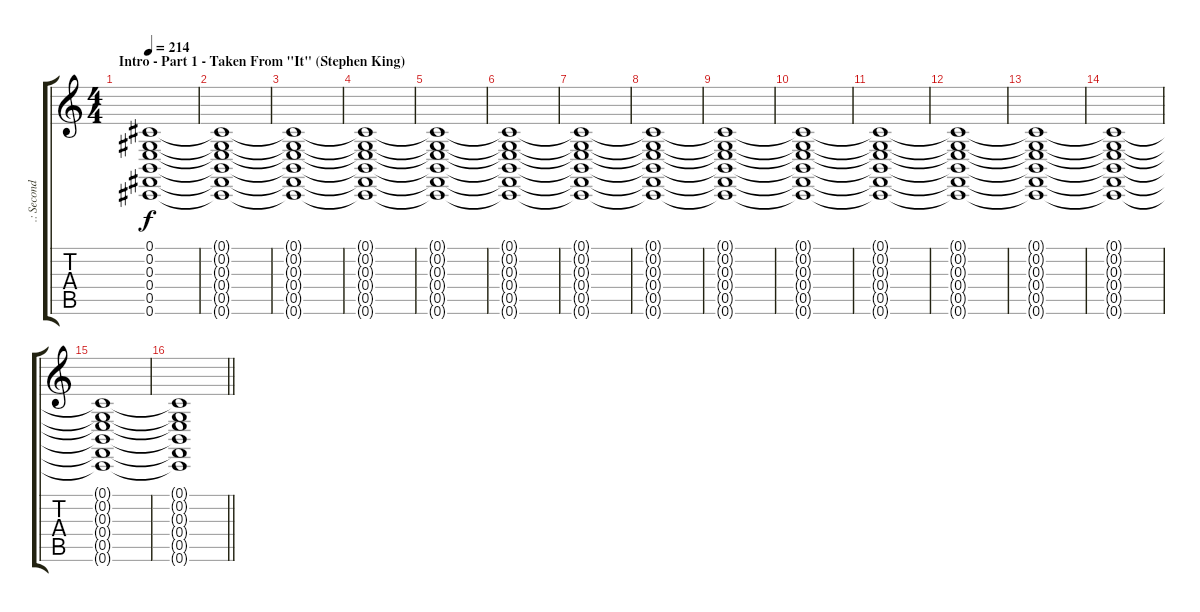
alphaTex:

\track (".: Second Keyboard :." ".: Second ") {instrument pad7halo}
\staff {score tabs}
\tuning (Db4 Ab3 E3 B2 Gb2 Db2) {hide}
\ts (4 4)
\section ("" "Intro - Part 1 - Taken From \"It\" (Stephen King)")
\tempo 214
\clef g2
\ks c
(0.1 0.2 0.3 0.4 0.5 0.6).1{dy f instrument pad7halo} |
(0.1{t} 0.2{t} 0.3{t} 0.4{t} 0.5{t} 0.6{t}).1 |
(0.1{t} 0.2{t} 0.3{t} 0.4{t} 0.5{t} 0.6{t}).1 |
(0.1{t} 0.2{t} 0.3{t} 0.4{t} 0.5{t} 0.6{t}).1 |
(0.1{t} 0.2{t} 0.3{t} 0.4{t} 0.5{t} 0.6{t}).1 |
(0.1{t} 0.2{t} 0.3{t} 0.4{t} 0.5{t} 0.6{t}).1 |
(0.1{t} 0.2{t} 0.3{t} 0.4{t} 0.5{t} 0.6{t}).1 |
(0.1{t} 0.2{t} 0.3{t} 0.4{t} 0.5{t} 0.6{t}).1 |
(0.1{t} 0.2{t} 0.3{t} 0.4{t} 0.5{t} 0.6{t}).1 |
(0.1{t} 0.2{t} 0.3{t} 0.4{t} 0.5{t} 0.6{t}).1 |
(0.1{t} 0.2{t} 0.3{t} 0.4{t} 0.5{t} 0.6{t}).1 |
(0.1{t} 0.2{t} 0.3{t} 0.4{t} 0.5{t} 0.6{t}).1 |
(0.1{t} 0.2{t} 0.3{t} 0.4{t} 0.5{t} 0.6{t}).1 |
(0.1{t} 0.2{t} 0.3{t} 0.4{t} 0.5{t} 0.6{t}).1 |
(0.1{t} 0.2{t} 0.3{t} 0.4{t} 0.5{t} 0.6{t}).1 |
\barLineRight lightlight
(0.1{t} 0.2{t} 0.3{t} 0.4{t} 0.5{t} 0.6{t}).1
